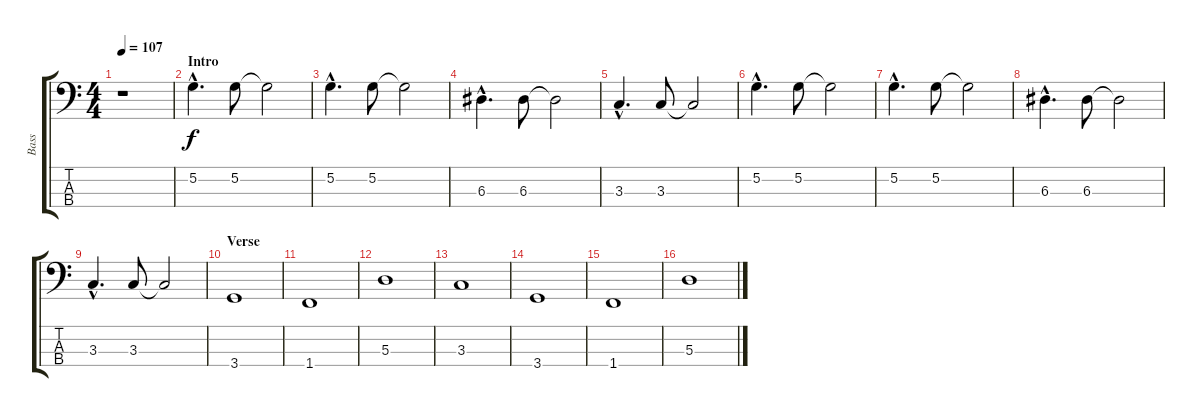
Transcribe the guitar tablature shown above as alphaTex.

\track ("Bass" "Bass") {instrument electricbasspick}
\staff {score tabs}
\tuning (G2 D2 A1 E1) {hide}
\ts (4 4)
\tempo 107
\clef f4
\ks c
r.1{dy f instrument electricbasspick} |
\section ("" "Intro")
5.2{hac}.4{d} 5.2.8 5.2{t}.2 |
5.2{hac}.4{d} 5.2.8 5.2{t}.2 |
6.3{hac}.4{d} 6.3.8 6.3{t}.2 |
3.3{hac}.4{d} 3.3.8 3.3{t}.2 |
5.2{hac}.4{d} 5.2.8 5.2{t}.2 |
5.2{hac}.4{d} 5.2.8 5.2{t}.2 |
6.3{hac}.4{d} 6.3.8 6.3{t}.2 |
3.3{hac}.4{d} 3.3.8 3.3{t}.2 |
\section ("" "Verse")
3.4.1 |
1.4.1 |
5.3.1 |
3.3.1 |
3.4.1 |
1.4.1 |
5.3.1
